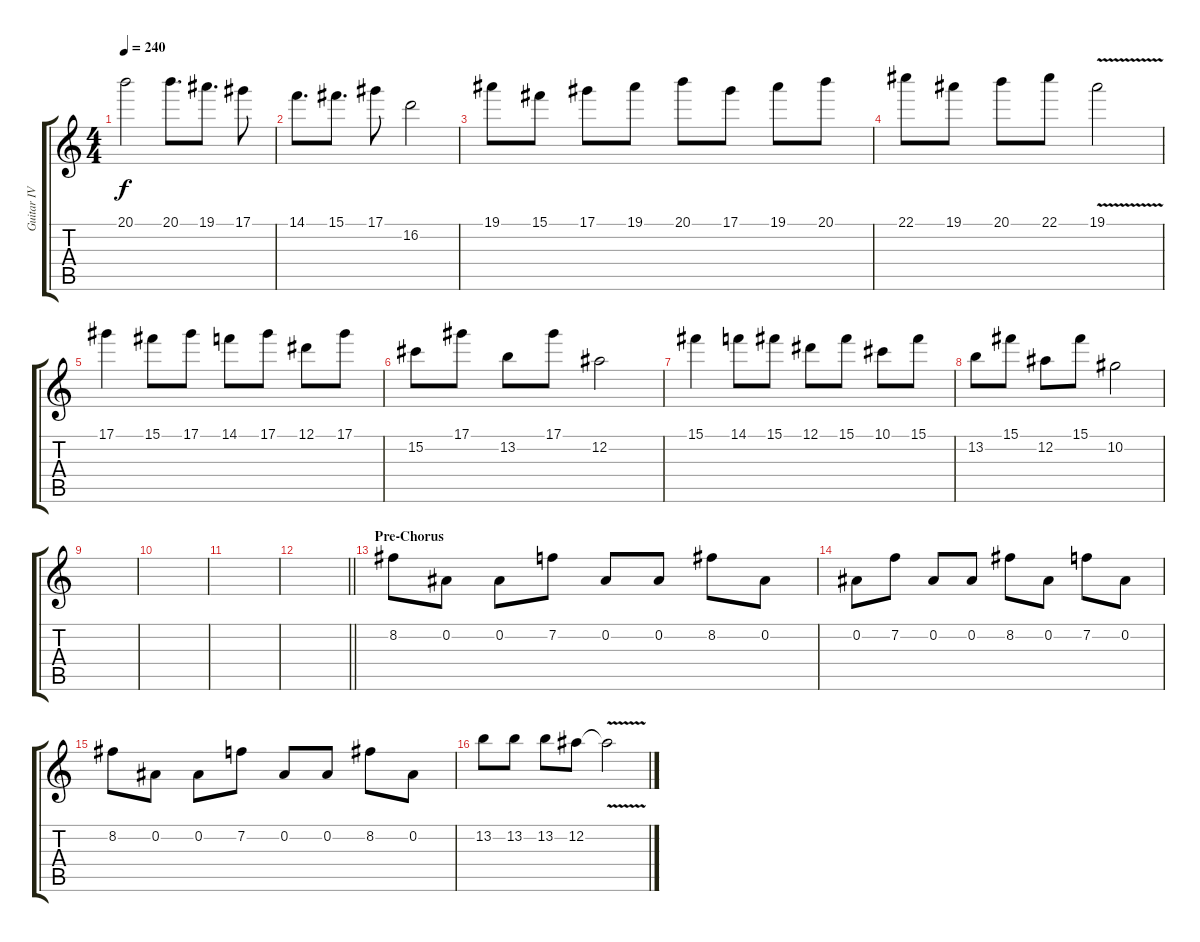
\track ("Guitar IV" "Guitar IV") {instrument distortionguitar}
\staff {score tabs}
\tuning (Eb4 Bb3 Gb3 Db3 Ab2 Eb2) {hide}
\ts (4 4)
\tempo 240
\clef g2
\ks c
20.1.2{dy f} 20.1.8{d} 19.1.8{d} 17.1.8 |
14.1.8{d} 15.1.8{d} 17.1.8 16.2.2 |
19.1.8 15.1.8 17.1.8 19.1.8 20.1.8 17.1.8 19.1.8 20.1.8 |
22.1.8 19.1.8 20.1.8 22.1.8 19.1{v}.2 |
17.1.4 15.1.8 17.1.8 14.1.8 17.1.8 12.1.8 17.1.8 |
15.2.8 17.1.8 13.2.8 17.1.8 12.2.2 |
15.1.4 14.1.8 15.1.8 12.1.8 15.1.8 10.1.8 15.1.8 |
13.2.8 15.1.8 12.2.8 15.1.8 10.2.2 |
|
|
|
\barLineRight lightlight
|
\section ("" "Pre-Chorus")
8.2.8 0.2.8 0.2.8 7.2.8 0.2.8 0.2.8 8.2.8 0.2.8 |
0.2.8 7.2.8 0.2.8 0.2.8 8.2.8 0.2.8 7.2.8 0.2.8 |
8.2.8 0.2.8 0.2.8 7.2.8 0.2.8 0.2.8 8.2.8 0.2.8 |
13.2.8 13.2.8 13.2.8 12.2.8 12.2{v t}.2
